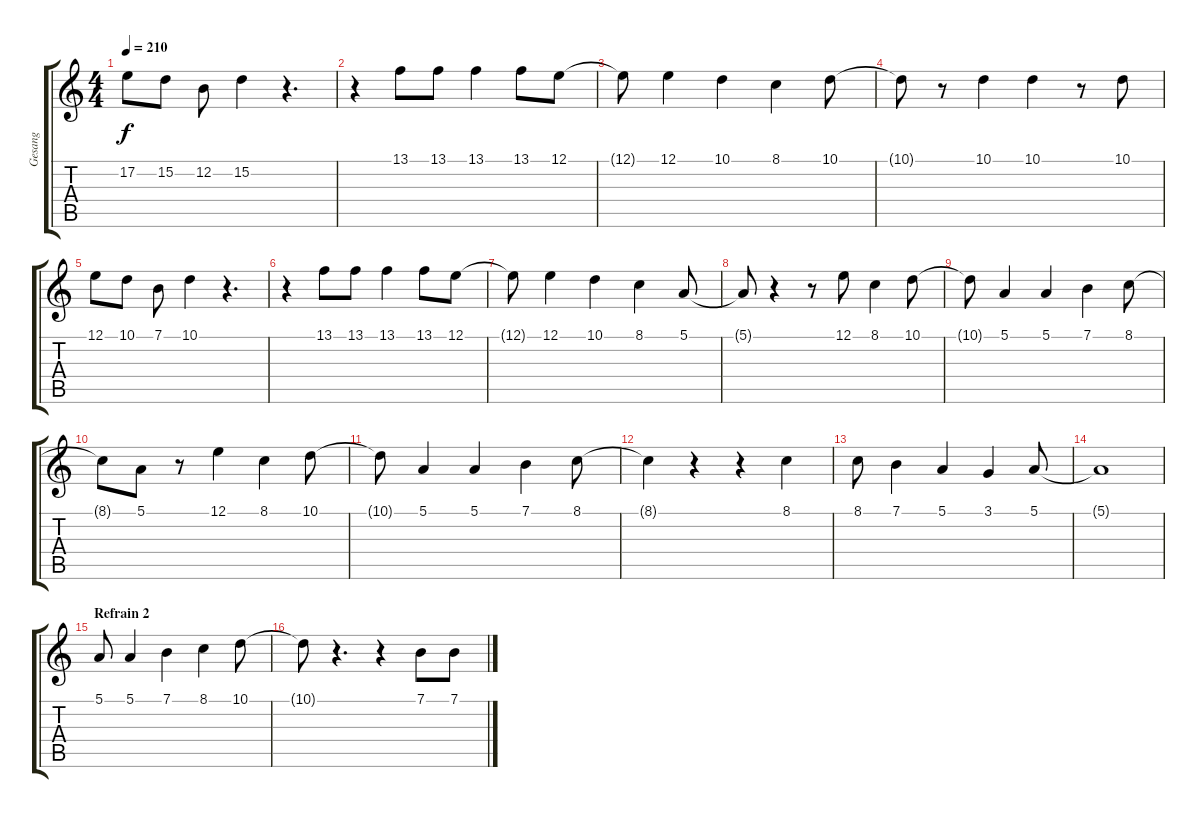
\track ("Gesang" "Gesang") {instrument oboe}
\staff {score tabs}
\tuning (E4 B3 G3 D3 A2 E2) {hide}
\ts (4 4)
\tempo 210
\clef g2
\ks c
17.2.8{dy f} 15.2.8 12.2.8 15.2.4 r.4{d} |
r.4 13.1.8 13.1.8 13.1.4 13.1.8 12.1.8 |
12.1{t}.8 12.1.4 10.1.4 8.1.4 10.1.8 |
10.1{t}.8 r.8 10.1.4 10.1.4 r.8 10.1.8 |
12.1.8 10.1.8 7.1.8 10.1.4 r.4{d} |
r.4 13.1.8 13.1.8 13.1.4 13.1.8 12.1.8 |
12.1{t}.8 12.1.4 10.1.4 8.1.4 5.1.8 |
5.1{t}.8 r.4 r.8 12.1.8 8.1.4 10.1.8 |
10.1{t}.8 5.1.4 5.1.4 7.1.4 8.1.8 |
8.1{t}.8 5.1.8 r.8 12.1.4 8.1.4 10.1.8 |
10.1{t}.8 5.1.4 5.1.4 7.1.4 8.1.8 |
8.1{t}.4 r.4 r.4 8.1.4 |
8.1.8 7.1.4 5.1.4 3.1.4 5.1.8 |
5.1{t}.1 |
\section ("" "Refrain 2")
5.1.8 5.1.4 7.1.4 8.1.4 10.1.8 |
10.1{t}.8 r.4{d} r.4 7.1.8 7.1.8
